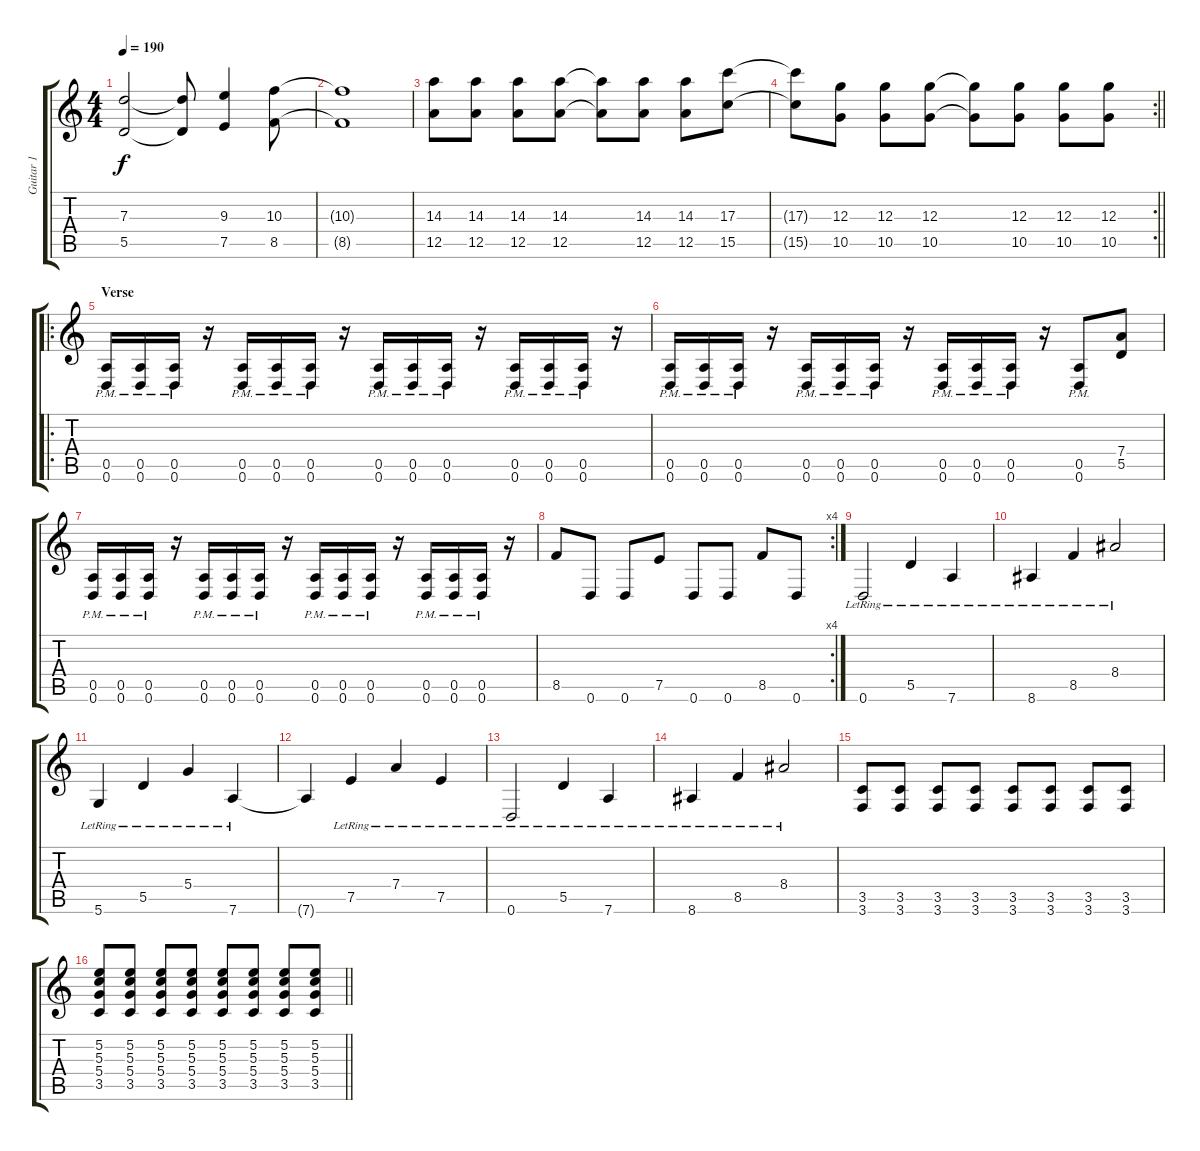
\track ("Guitar 1" "Guitar 1") {instrument distortionguitar}
\staff {score tabs}
\tuning (E4 B3 G3 D3 A2 D2) {hide}
\ts (4 4)
\tempo 190
\clef g2
\ks c
(7.3 5.5).2{dy f} (7.3{t} 5.5{t}).8 (9.3 7.5).4 (10.3 8.5).8 |
(10.3{t} 8.5{t}).1 |
(14.3 12.5).8 (14.3 12.5).8 (14.3 12.5).8 (14.3 12.5).8 (14.3{t} 12.5{t}).8 (14.3 12.5).8 (14.3 12.5).8 (17.3 15.5).8 |
\rc 2
\barLineRight lightlight
(17.3{t} 15.5{t}).8 (12.3 10.5).8 (12.3 10.5).8 (12.3 10.5).8 (12.3{t} 10.5{t}).8 (12.3 10.5).8 (12.3 10.5).8 (12.3 10.5).8 |
\ro
\section ("" "Verse")
(0.5{pm} 0.6{pm}).16 (0.5{pm} 0.6{pm}).16 (0.5{pm} 0.6{pm}).16 r.16 (0.5{pm} 0.6{pm}).16 (0.5{pm} 0.6{pm}).16 (0.5{pm} 0.6{pm}).16 r.16 (0.5{pm} 0.6{pm}).16 (0.5{pm} 0.6{pm}).16 (0.5{pm} 0.6{pm}).16 r.16 (0.5{pm} 0.6{pm}).16 (0.5{pm} 0.6{pm}).16 (0.5{pm} 0.6{pm}).16 r.16 |
(0.5{pm} 0.6{pm}).16 (0.5{pm} 0.6{pm}).16 (0.5{pm} 0.6{pm}).16 r.16 (0.5{pm} 0.6{pm}).16 (0.5{pm} 0.6{pm}).16 (0.5{pm} 0.6{pm}).16 r.16 (0.5{pm} 0.6{pm}).16 (0.5{pm} 0.6{pm}).16 (0.5{pm} 0.6{pm}).16 r.16 (0.5{pm} 0.6{pm}).8 (7.4 5.5).8 |
(0.5{pm} 0.6{pm}).16 (0.5{pm} 0.6{pm}).16 (0.5{pm} 0.6{pm}).16 r.16 (0.5{pm} 0.6{pm}).16 (0.5{pm} 0.6{pm}).16 (0.5{pm} 0.6{pm}).16 r.16 (0.5{pm} 0.6{pm}).16 (0.5{pm} 0.6{pm}).16 (0.5{pm} 0.6{pm}).16 r.16 (0.5{pm} 0.6{pm}).16 (0.5{pm} 0.6{pm}).16 (0.5{pm} 0.6{pm}).16 r.16 |
\rc 4
8.5.8 0.6.8 0.6.8 7.5.8 0.6.8 0.6.8 8.5.8 0.6.8 |
0.6{lr}.2{instrument acousticguitarsteel} 5.5{lr}.4 7.6{lr}.4 |
8.6{lr}.4 8.5{lr}.4 8.4{lr}.2 |
5.6{lr}.4 5.5{lr}.4 5.4{lr}.4 7.6{lr}.4 |
7.6{t}.4 7.5{lr}.4 7.4{lr}.4 7.5{lr}.4 |
0.6{lr}.2{instrument acousticguitarsteel} 5.5{lr}.4 7.6{lr}.4 |
8.6{lr}.4 8.5{lr}.4 8.4{lr}.2 |
(3.5 3.6).8{instrument distortionguitar} (3.5 3.6).8 (3.5 3.6).8 (3.5 3.6).8 (3.5 3.6).8 (3.5 3.6).8 (3.5 3.6).8 (3.5 3.6).8 |
\barLineRight lightlight
(5.2 5.3 5.4 3.5).8 (5.2 5.3 5.4 3.5).8 (5.2 5.3 5.4 3.5).8 (5.2 5.3 5.4 3.5).8 (5.2 5.3 5.4 3.5).8 (5.2 5.3 5.4 3.5).8 (5.2 5.3 5.4 3.5).8 (5.2 5.3 5.4 3.5).8
